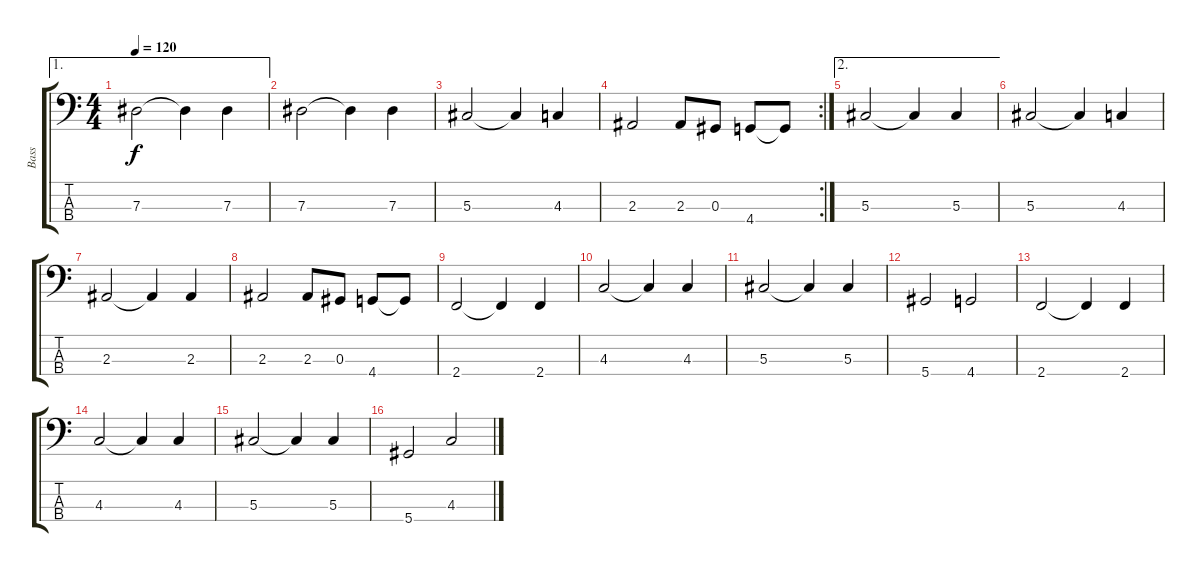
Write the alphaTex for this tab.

\track ("Bass" "Bass") {instrument electricbassfinger}
\staff {score tabs}
\tuning (Gb2 Db2 Ab1 Eb1) {hide}
\ae 1
\ts (4 4)
\tempo 120
\clef f4
\ks c
7.3.2{dy f} 7.3{t}.4 7.3.4 |
7.3.2 7.3{t}.4 7.3.4 |
5.3.2 5.3{t}.4 4.3.4 |
\rc 2
2.3.2 2.3.8 0.3.8 4.4.8 4.4{t}.8 |
\ae 2
5.3.2 5.3{t}.4 5.3.4 |
5.3.2 5.3{t}.4 4.3.4 |
2.3.2 2.3{t}.4 2.3.4 |
2.3.2 2.3.8 0.3.8 4.4.8 4.4{t}.8 |
2.4.2 2.4{t}.4 2.4.4 |
4.3.2 4.3{t}.4 4.3.4 |
5.3.2 5.3{t}.4 5.3.4 |
5.4.2 4.4.2 |
2.4.2 2.4{t}.4 2.4.4 |
4.3.2 4.3{t}.4 4.3.4 |
5.3.2 5.3{t}.4 5.3.4 |
5.4.2 4.3.2
